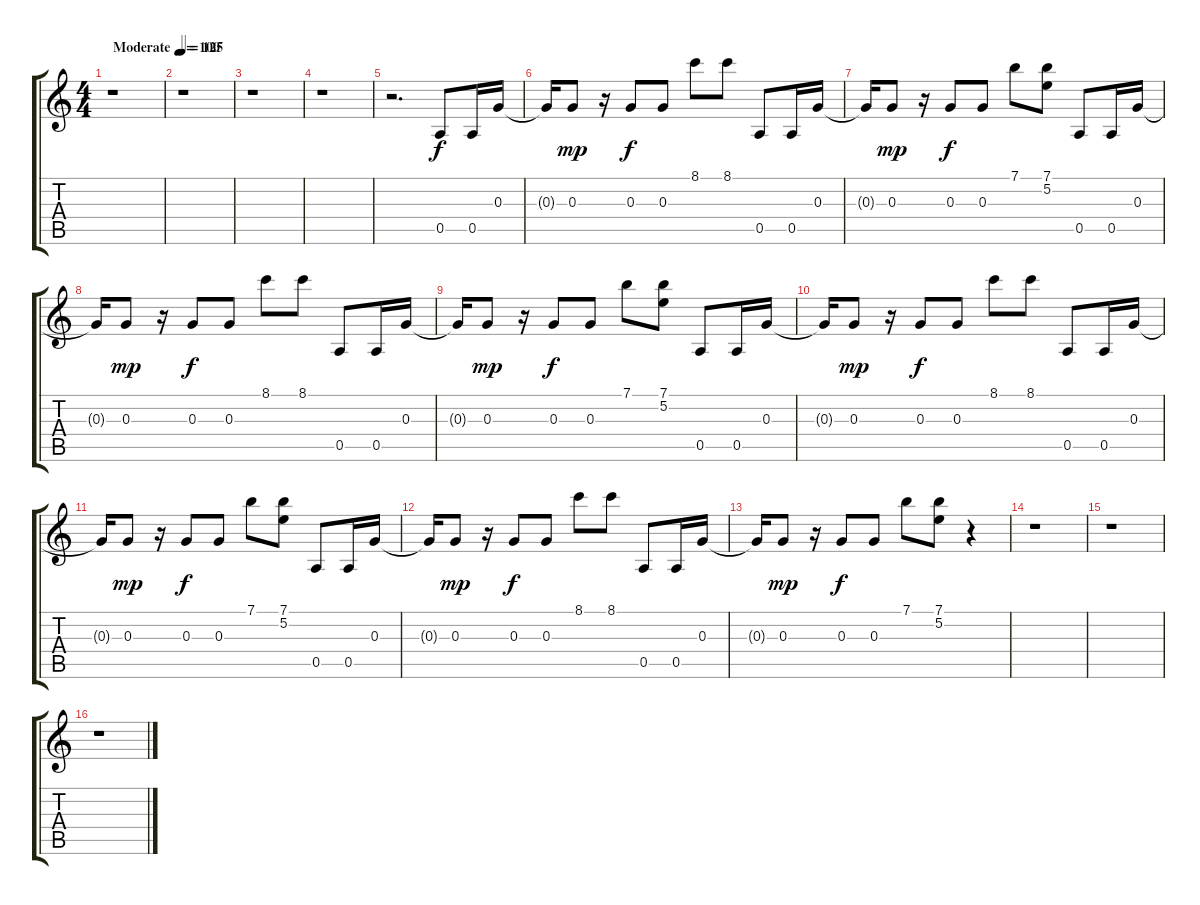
\track "" {instrument electricguitarclean}
\staff {score tabs}
\tuning (E4 B3 G3 D3 A2 E2) {hide}
\ts (4 4)
\tempo (100 "Moderate")
\clef g2
\ks c
r.1{dy f instrument electricguitarclean} |
\tempo 125
r.1 |
r.1 |
r.1 |
r.2{d} 0.5.8{volume 11} 0.5.16 0.3.16 |
0.3{t}.16 0.3.8{dy mp} r.16 0.3.8{dy f} 0.3.8 8.1.8 8.1.8 0.5.8 0.5.16 0.3.16 |
0.3{t}.16 0.3.8{dy mp} r.16 0.3.8{dy f} 0.3.8 7.1.8 (7.1 5.2).8 0.5.8 0.5.16 0.3.16 |
0.3{t}.16 0.3.8{dy mp} r.16 0.3.8{dy f} 0.3.8 8.1.8 8.1.8 0.5.8 0.5.16 0.3.16 |
0.3{t}.16 0.3.8{dy mp} r.16 0.3.8{dy f} 0.3.8 7.1.8 (7.1 5.2).8 0.5.8 0.5.16 0.3.16 |
0.3{t}.16 0.3.8{dy mp} r.16 0.3.8{dy f} 0.3.8 8.1.8 8.1.8 0.5.8 0.5.16 0.3.16 |
0.3{t}.16 0.3.8{dy mp} r.16 0.3.8{dy f} 0.3.8 7.1.8 (7.1 5.2).8 0.5.8 0.5.16 0.3.16 |
0.3{t}.16 0.3.8{dy mp} r.16 0.3.8{dy f} 0.3.8 8.1.8 8.1.8 0.5.8 0.5.16 0.3.16 |
0.3{t}.16 0.3.8{dy mp} r.16 0.3.8{dy f} 0.3.8 7.1.8 (7.1 5.2).8 r.4 |
r.1 |
r.1 |
r.1
